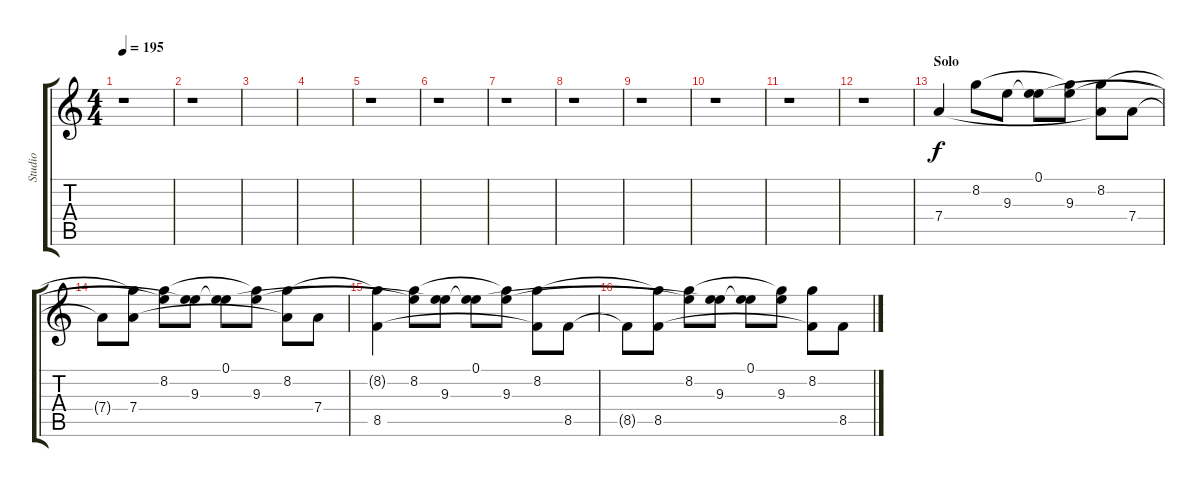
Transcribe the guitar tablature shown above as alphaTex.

\track ("Studio" "Studio") {instrument acousticguitarsteel}
\staff {score tabs}
\tuning (E4 B3 G3 D3 A2 E2) {hide}
\ts (4 4)
\tempo 195
\clef g2
\ks c
r.1{dy f} |
r.1 |
|
|
r.1 |
r.1 |
r.1 |
r.1 |
r.1 |
r.1 |
r.1 |
r.1 |
\section ("" "Solo")
7.4.4{volume 13 instrument acousticguitarsteel} 8.2.8 9.3.8 (0.1 9.3{t}).8 (8.2{t} 9.3).8 (8.2 7.4{t}).8 7.4.8 |
7.4{t}.8 (8.2{t} 7.4).8 (8.2 9.3{t}).8 (0.1{t} 9.3).8 (0.1 9.3{t}).8 (8.2{t} 9.3).8 (8.2 7.4{t}).8 7.4.8 |
(8.2{t} 8.5).4 (8.2 9.3{t}).8 (0.1{t} 9.3).8 (0.1 9.3{t}).8 (8.2{t} 9.3).8 (8.2 8.5{t}).8 8.5.8 |
8.5{t}.8 (8.2{t} 8.5).8 (8.2 9.3{t}).8 (0.1{t} 9.3).8 (0.1 9.3{t}).8 (8.2{t} 9.3).8 (8.2 8.5{t}).8 8.5.8
